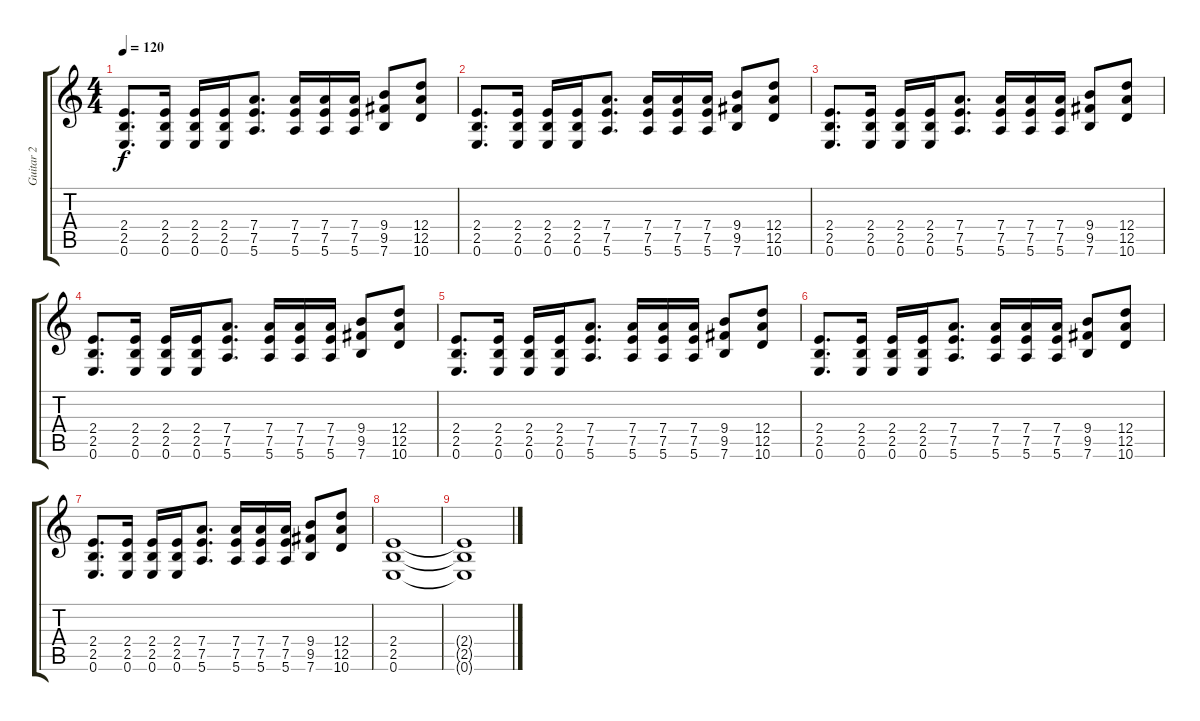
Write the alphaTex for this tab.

\track ("Guitar 2" "Guitar 2") {instrument electricguitarclean}
\staff {score tabs}
\tuning (E4 B3 G3 D3 A2 E2) {hide}
\ts (4 4)
\tempo 120
\clef g2
\ks c
(2.4 2.5 0.6).8{d dy f} (2.4 2.5 0.6).16 (2.4 2.5 0.6).16 (2.4 2.5 0.6).16 (7.4 7.5 5.6).8{d} (7.4 7.5 5.6).16 (7.4 7.5 5.6).16 (7.4 7.5 5.6).16 (9.4 9.5 7.6).8 (12.4 12.5 10.6).8 |
(2.4 2.5 0.6).8{d} (2.4 2.5 0.6).16 (2.4 2.5 0.6).16 (2.4 2.5 0.6).16 (7.4 7.5 5.6).8{d} (7.4 7.5 5.6).16 (7.4 7.5 5.6).16 (7.4 7.5 5.6).16 (9.4 9.5 7.6).8 (12.4 12.5 10.6).8 |
(2.4 2.5 0.6).8{d} (2.4 2.5 0.6).16 (2.4 2.5 0.6).16 (2.4 2.5 0.6).16 (7.4 7.5 5.6).8{d} (7.4 7.5 5.6).16 (7.4 7.5 5.6).16 (7.4 7.5 5.6).16 (9.4 9.5 7.6).8 (12.4 12.5 10.6).8 |
(2.4 2.5 0.6).8{d} (2.4 2.5 0.6).16 (2.4 2.5 0.6).16 (2.4 2.5 0.6).16 (7.4 7.5 5.6).8{d} (7.4 7.5 5.6).16 (7.4 7.5 5.6).16 (7.4 7.5 5.6).16 (9.4 9.5 7.6).8 (12.4 12.5 10.6).8 |
(2.4 2.5 0.6).8{d} (2.4 2.5 0.6).16 (2.4 2.5 0.6).16 (2.4 2.5 0.6).16 (7.4 7.5 5.6).8{d} (7.4 7.5 5.6).16 (7.4 7.5 5.6).16 (7.4 7.5 5.6).16 (9.4 9.5 7.6).8 (12.4 12.5 10.6).8 |
(2.4 2.5 0.6).8{d} (2.4 2.5 0.6).16 (2.4 2.5 0.6).16 (2.4 2.5 0.6).16 (7.4 7.5 5.6).8{d} (7.4 7.5 5.6).16 (7.4 7.5 5.6).16 (7.4 7.5 5.6).16 (9.4 9.5 7.6).8 (12.4 12.5 10.6).8 |
(2.4 2.5 0.6).8{d} (2.4 2.5 0.6).16 (2.4 2.5 0.6).16 (2.4 2.5 0.6).16 (7.4 7.5 5.6).8{d} (7.4 7.5 5.6).16 (7.4 7.5 5.6).16 (7.4 7.5 5.6).16 (9.4 9.5 7.6).8 (12.4 12.5 10.6).8 |
(2.4 2.5 0.6).1 |
(2.4{t} 2.5{t} 0.6{t}).1
